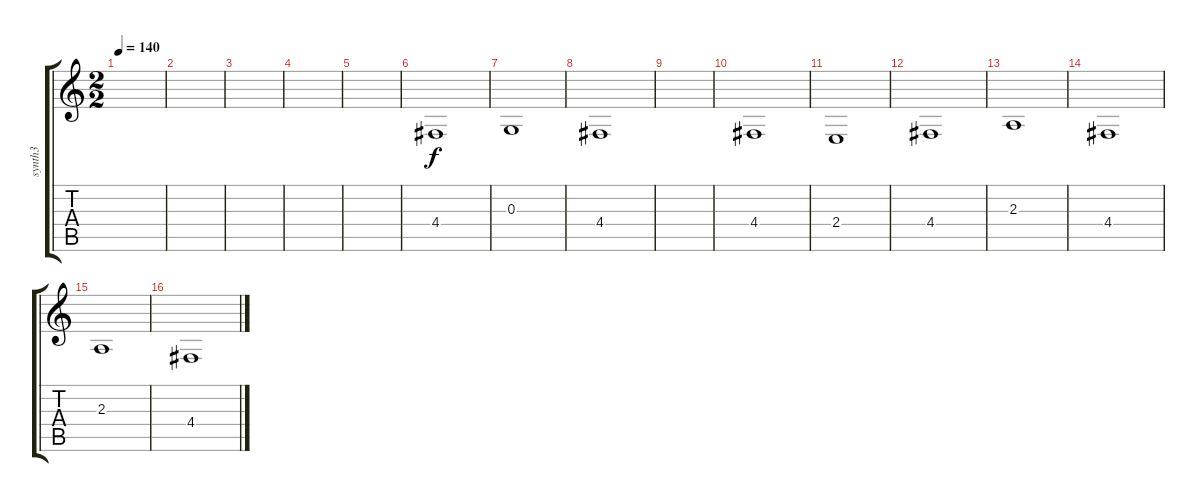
\track ("synth3" "synth3") {instrument pad8sweep}
\staff {score tabs}
\tuning (E4 B3 G3 D3 A2 E2) {hide}
\ts (2 2)
\tempo 140
\clef g2
\ks c
|
|
|
|
|
4.4.1 |
0.3.1 |
4.4.1 |
|
4.4.1 |
2.4.1 |
4.4.1 |
2.3.1 |
4.4.1 |
2.3.1 |
4.4.1
